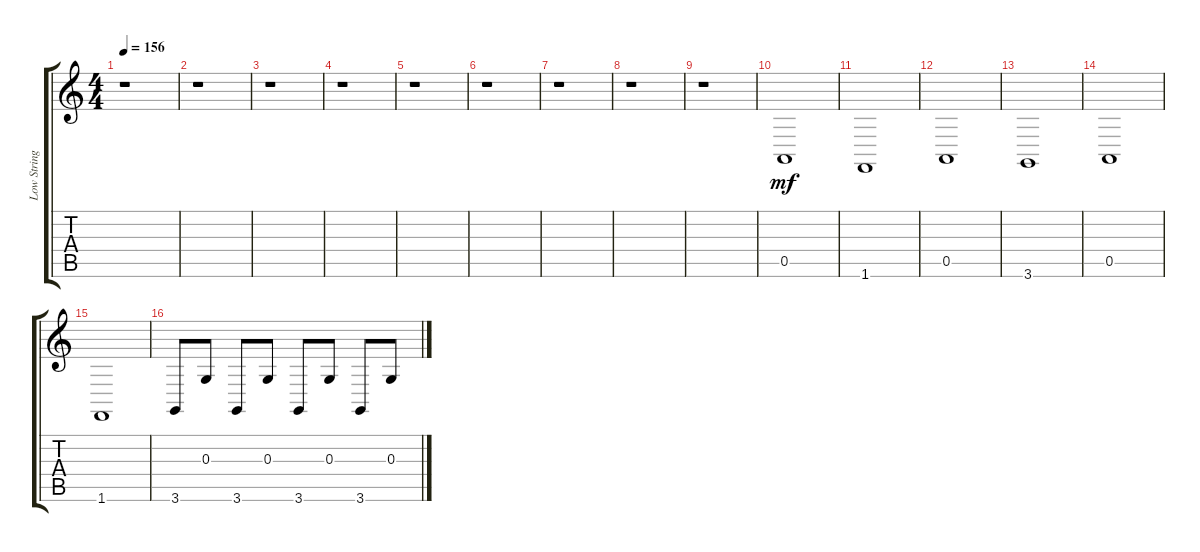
\track ("Low Strings" "Low String") {instrument stringensemble1}
\staff {score tabs}
\tuning (E4 B3 G3 D3 A2 E2) {hide}
\ts (4 4)
\tempo 156
\clef g2
\ks c
r.1{dy mf} |
r.1 |
r.1 |
r.1 |
r.1 |
r.1 |
r.1 |
r.1 |
r.1 |
\section ("" "")
0.5.1{volume 14} |
1.6.1 |
0.5.1 |
3.6.1 |
0.5.1 |
1.6.1 |
3.6.8 0.3.8 3.6.8 0.3.8 3.6.8 0.3.8 3.6.8 0.3.8
